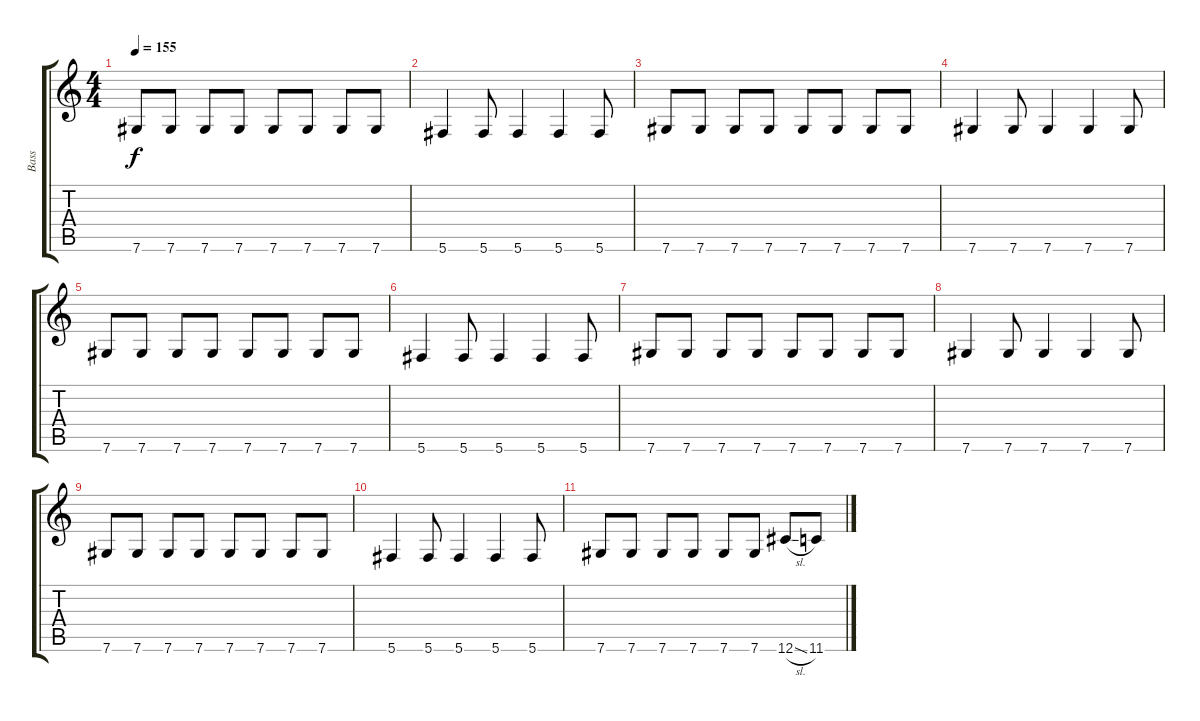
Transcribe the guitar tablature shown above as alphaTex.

\track ("Bass" "Bass") {instrument electricbassfinger}
\staff {score tabs}
\tuning (Db4 Ab3 E3 B2 Gb2 Db2) {hide}
\ts (4 4)
\tempo 155
\clef g2
\ks c
7.6.8{dy f} 7.6.8 7.6.8 7.6.8 7.6.8 7.6.8 7.6.8 7.6.8 |
5.6.4 5.6.8 5.6.4 5.6.4 5.6.8 |
7.6.8 7.6.8 7.6.8 7.6.8 7.6.8 7.6.8 7.6.8 7.6.8 |
7.6.4 7.6.8 7.6.4 7.6.4 7.6.8 |
7.6.8 7.6.8 7.6.8 7.6.8 7.6.8 7.6.8 7.6.8 7.6.8 |
5.6.4 5.6.8 5.6.4 5.6.4 5.6.8 |
7.6.8 7.6.8 7.6.8 7.6.8 7.6.8 7.6.8 7.6.8 7.6.8 |
7.6.4 7.6.8 7.6.4 7.6.4 7.6.8 |
7.6.8 7.6.8 7.6.8 7.6.8 7.6.8 7.6.8 7.6.8 7.6.8 |
5.6.4 5.6.8 5.6.4 5.6.4 5.6.8 |
7.6.8 7.6.8 7.6.8 7.6.8 7.6.8 7.6.8 12.6{sl}.8 11.6.8
